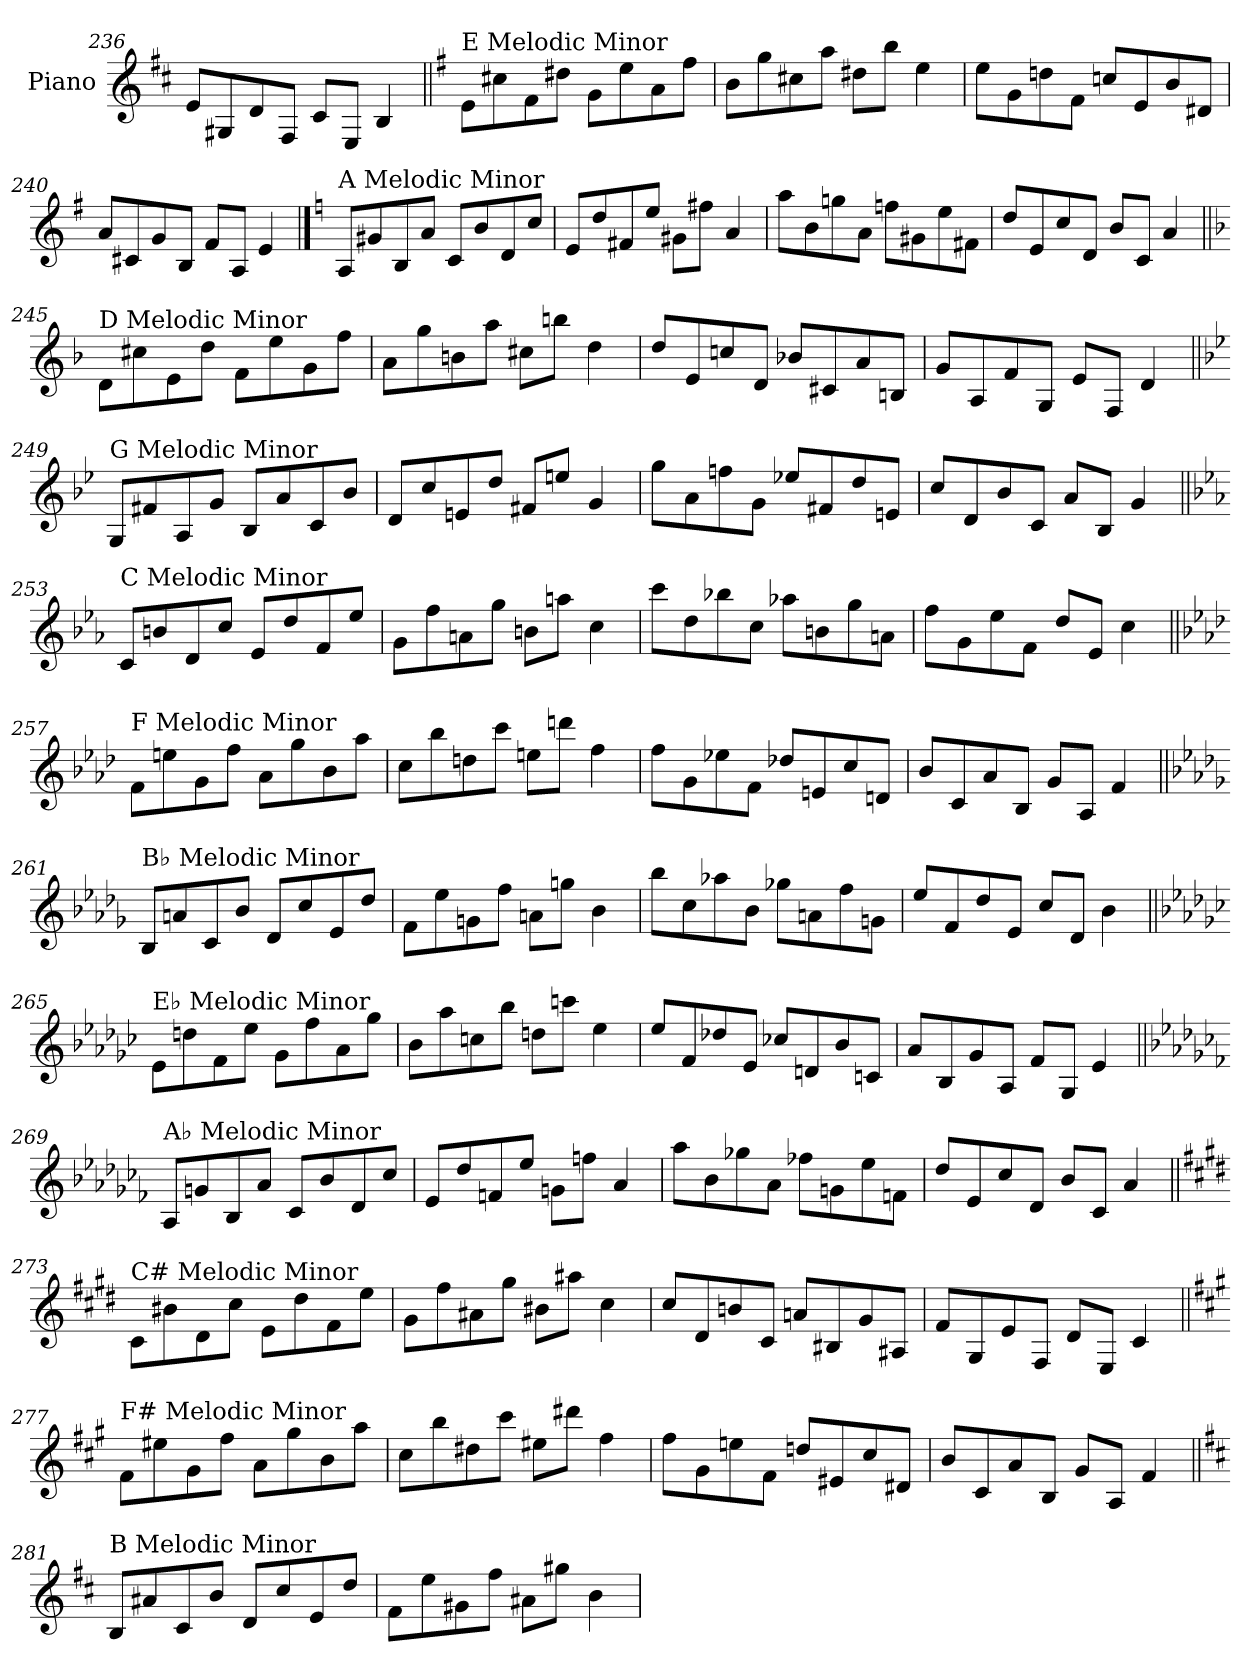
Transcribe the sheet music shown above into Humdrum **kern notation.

**kern
*part1
*staff1
*I"Piano
*I'Pno.
*clefG2
*k[f#c#]
=236
8e/L
8G#X/
8d/
8F#/J
8c#/L
8E/J
4B/
!!LO:LB:g=z
=237||
*k[f#]
!LO:TX:a:t=E Melodic Minor
8e\L
8cc#X\
8f#\
8dd#X\J
8g\L
8ee\
8a\
8ff#\J
=238
8b\L
8gg\
8cc#X\
8aa\J
8dd#X\L
8bb\J
4ee\
=239
8ee\L
8g\
8ddn\
8f#\J
8ccn/L
8e/
8b/
8d#X/J
=240
8a/L
8c#X/
8g/
8B/J
8f#/L
8A/J
4e/
!!LO:PB:g=z
==241
*k[]
!LO:TX:a:t=A Melodic Minor
8A/L
8g#X/
8B/
8a/J
8c/L
8b/
8d/
8cc/J
=242
8e/L
8dd/
8f#X/
8ee/J
8g#X\L
8ff#X\J
4a/
=243
8aa\L
8b\
8ggn\
8a\J
8ffn\L
8g#X\
8ee\
8f#X\J
=244
8dd/L
8e/
8cc/
8d/J
8b/L
8c/J
4a/
!!LO:LB:g=z
=245||
*k[b-]
!LO:TX:a:t=D Melodic Minor
8d\L
8cc#X\
8e\
8dd\J
8f\L
8ee\
8g\
8ff\J
=246
8a\L
8gg\
8bn\
8aa\J
8cc#X\L
8bbn\J
4dd\
=247
8dd/L
8e/
8ccn/
8d/J
8b-X/L
8c#X/
8a/
8Bn/J
=248
8g/L
8A/
8f/
8G/J
8e/L
8F/J
4d/
!!LO:LB:g=z
=249||
*k[b-e-]
!LO:TX:a:t=G Melodic Minor
8G/L
8f#X/
8A/
8g/J
8B-/L
8a/
8c/
8b-/J
=250
8d/L
8cc/
8en/
8dd/J
8f#X/L
8een/J
4g/
=251
8gg\L
8a\
8ffn\
8g\J
8ee-X/L
8f#X/
8dd/
8en/J
=252
8cc/L
8d/
8b-/
8c/J
8a/L
8B-/J
4g/
!!LO:LB:g=z
=253||
*k[b-e-a-]
!LO:TX:a:t=C Melodic Minor
8c/L
8bn/
8d/
8cc/J
8e-/L
8dd/
8f/
8ee-/J
=254
8g\L
8ff\
8an\
8gg\J
8bn\L
8aan\J
4cc\
=255
8ccc\L
8dd\
8bb-X\
8cc\J
8aa-X\L
8bn\
8gg\
8an\J
=256
8ff\L
8g\
8ee-\
8f\J
8dd/L
8e-/J
4cc\
!!LO:LB:g=z
=257||
*k[b-e-a-d-]
!LO:TX:a:t=F Melodic Minor
8f\L
8een\
8g\
8ff\J
8a-\L
8gg\
8b-\
8aa-\J
=258
8cc\L
8bb-\
8ddn\
8ccc\J
8een\L
8dddn\J
4ff\
=259
8ff\L
8g\
8ee-X\
8f\J
8dd-X/L
8en/
8cc/
8dn/J
=260
8b-/L
8c/
8a-/
8B-/J
8g/L
8A-/J
4f/
!!LO:LB:g=z
=261||
*k[b-e-a-d-g-]
!LO:TX:a:t=B♭ Melodic Minor
8B-/L
8an/
8c/
8b-/J
8d-/L
8cc/
8e-/
8dd-/J
=262
8f\L
8ee-\
8gn\
8ff\J
8an\L
8ggn\J
4b-\
=263
8bb-\L
8cc\
8aa-X\
8b-\J
8gg-X\L
8an\
8ff\
8gn\J
=264
8ee-/L
8f/
8dd-/
8e-/J
8cc/L
8d-/J
4b-\
!!LO:PB:g=z
=265||
*k[b-e-a-d-g-c-]
!LO:TX:a:t=E♭ Melodic Minor
8e-\L
8ddn\
8f\
8ee-\J
8g-\L
8ff\
8a-\
8gg-\J
=266
8b-\L
8aa-\
8ccn\
8bb-\J
8ddn\L
8cccn\J
4ee-\
=267
8ee-/L
8f/
8dd-X/
8e-/J
8cc-X/L
8dn/
8b-/
8cn/J
=268
8a-/L
8B-/
8g-/
8A-/J
8f/L
8G-/J
4e-/
!!LO:LB:g=z
=269||
*k[b-e-a-d-g-c-f-]
!LO:TX:a:t=A♭ Melodic Minor
8A-/L
8gn/
8B-/
8a-/J
8c-/L
8b-/
8d-/
8cc-/J
=270
8e-/L
8dd-/
8fn/
8ee-/J
8gn\L
8ffn\J
4a-/
=271
8aa-\L
8b-\
8gg-X\
8a-\J
8ff-X\L
8gn\
8ee-\
8fn\J
=272
8dd-/L
8e-/
8cc-/
8d-/J
8b-/L
8c-/J
4a-/
!!LO:LB:g=z
=273||
*k[f#c#g#d#]
!LO:TX:a:t=C# Melodic Minor
8c#\L
8b#X\
8d#\
8cc#\J
8e\L
8dd#\
8f#\
8ee\J
=274
8g#\L
8ff#\
8a#X\
8gg#\J
8b#X\L
8aa#X\J
4cc#\
=275
8cc#/L
8d#/
8bn/
8c#/J
8an/L
8B#X/
8g#/
8A#X/J
=276
8f#/L
8G#/
8e/
8F#/J
8d#/L
8E/J
4c#/
!!LO:LB:g=z
=277||
*k[f#c#g#]
!LO:TX:a:t=F# Melodic Minor
8f#\L
8ee#X\
8g#\
8ff#\J
8a\L
8gg#\
8b\
8aa\J
=278
8cc#\L
8bb\
8dd#X\
8ccc#\J
8ee#X\L
8ddd#X\J
4ff#\
=279
8ff#\L
8g#\
8een\
8f#\J
8ddn/L
8e#X/
8cc#/
8d#X/J
=280
8b/L
8c#/
8a/
8B/J
8g#/L
8A/J
4f#/
!!LO:LB:g=z
=281||
*k[f#c#]
!LO:TX:a:t=B Melodic Minor
8B/L
8a#X/
8c#/
8b/J
8d/L
8cc#/
8e/
8dd/J
=282
8f#\L
8ee\
8g#X\
8ff#\J
8a#X\L
8gg#X\J
4b\
=
*-
